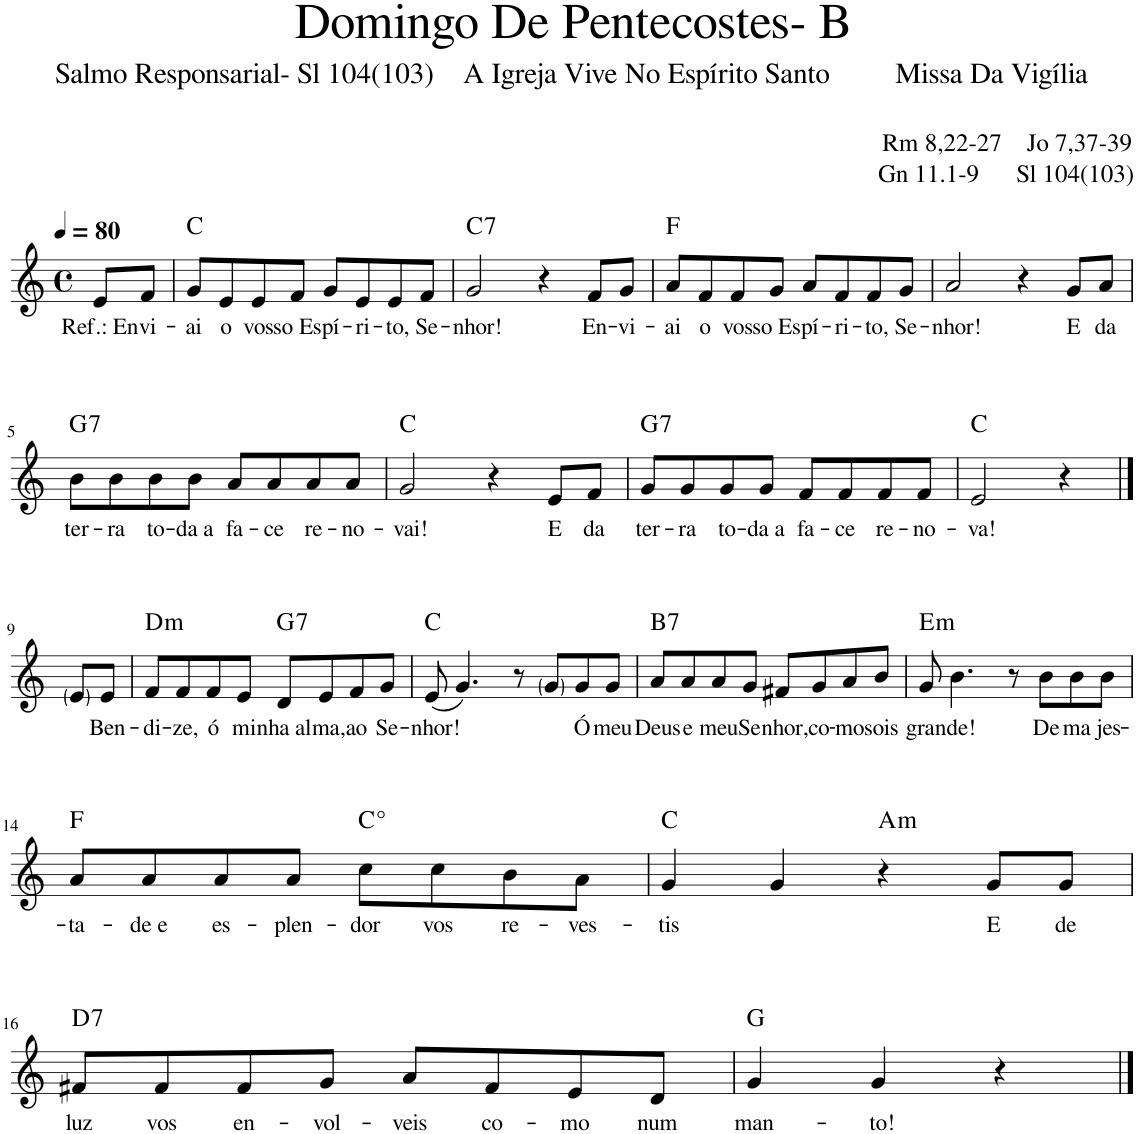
**kern	**text	**harte
*part1	*part1	*part1
*staff1	*staff1	*
*I"Voz	*	*
*I'Vo.	*	*
*clefG2	*	*
*k[]	*	*
*M4/4	*	*
*met(c)	*	*
*MM80	*	*
=	=	=
!	!LO:LY:b	!
8e/L	Ref.: En-	.
!	!LO:LY:b	!
8f/J	-vi-	.
=1	=1	=1
!	!LO:LY:b	!
8g/L	-ai	C:maj
!	!LO:LY:b	!
8e/	o	.
!	!LO:LY:b	!
8e/	vos-	.
!	!LO:LY:b	!
8f/J	-so Es-	.
!	!LO:LY:b	!
8g/L	-pí-	.
!	!LO:LY:b	!
8e/	-ri-	.
!	!LO:LY:b	!
8e/	-to,	.
!	!LO:LY:b	!
8f/J	Se-	.
=2	=2	=2
!	!LO:LY:b	!LO:H:kt=7
2g/	-nhor!	C:7
4r	.	.
!	!LO:LY:b	!
8f/L	En-	.
!	!LO:LY:b	!
8g/J	-vi-	.
=3	=3	=3
!	!LO:LY:b	!
8a/L	-ai	F:maj
!	!LO:LY:b	!
8f/	o	.
!	!LO:LY:b	!
8f/	vos-	.
!	!LO:LY:b	!
8g/J	-so Es-	.
!	!LO:LY:b	!
8a/L	-pí-	.
!	!LO:LY:b	!
8f/	-ri-	.
!	!LO:LY:b	!
8f/	-to,	.
!	!LO:LY:b	!
8g/J	Se-	.
=4	=4	=4
!	!LO:LY:b	!
2a/	-nhor!	.
4r	.	.
!	!LO:LY:b	!
8g/L	E	.
!	!LO:LY:b	!
8a/J	da	.
!!LO:LB:g=z
=5	=5	=5
!	!LO:LY:b	!LO:H:kt=7
8b\L	ter-	G:7
!	!LO:LY:b	!
8b\	-ra	.
!	!LO:LY:b	!
8b\	to-	.
!	!LO:LY:b	!
8b\J	-da a	.
!	!LO:LY:b	!
8a/L	fa-	.
!	!LO:LY:b	!
8a/	-ce	.
!	!LO:LY:b	!
8a/	re-	.
!	!LO:LY:b	!
8a/J	-no-	.
=6	=6	=6
!	!LO:LY:b	!
2g/	-vai!	C:maj
4r	.	.
!	!LO:LY:b	!
8e/L	E	.
!	!LO:LY:b	!
8f/J	da	.
=7	=7	=7
!	!LO:LY:b	!LO:H:kt=7
8g/L	ter-	G:7
!	!LO:LY:b	!
8g/	-ra	.
!	!LO:LY:b	!
8g/	to-	.
!	!LO:LY:b	!
8g/J	-da a	.
!	!LO:LY:b	!
8f/L	fa-	.
!	!LO:LY:b	!
8f/	-ce	.
!	!LO:LY:b	!
8f/	re-	.
!	!LO:LY:b	!
8f/J	-no-	.
=8	=8	=8
!	!LO:LY:b	!
2e/	-va!	C:maj
4r	.	.
!!LO:LB:g=z
==9	==9	==9
8e/L	.	.
!	!LO:LY:b	!
8e/J	Ben-	.
=10	=10	=10
!	!LO:LY:b	!LO:H:kt=m
8f/L	-di-	D:min
!	!LO:LY:b	!
8f/	-ze,	.
!	!LO:LY:b	!
8f/	ó	.
!	!LO:LY:b	!
8e/J	mi-	.
!	!LO:LY:b	!LO:H:kt=7
8d/L	-nha al-	G:7
!	!LO:LY:b	!
8e/	-ma,	.
!	!LO:LY:b	!
8f/	ao	.
!	!LO:LY:b	!
8g/J	Se-	.
=11	=11	=11
!	!LO:LY:b	!
(8e/	-nhor!	C:maj
4.g/)	.	.
8r	.	.
8g/L	.	.
!	!LO:LY:b	!
8g/	Ó	.
!	!LO:LY:b	!
8g/J	meu	.
=12	=12	=12
!	!LO:LY:b	!LO:H:kt=7
8a/L	Deus	B:7
!	!LO:LY:b	!
8a/	e	.
!	!LO:LY:b	!
8a/	meu	.
!	!LO:LY:b	!
8g/J	Se-	.
!	!LO:LY:b	!
8f#X/L	-nhor,	.
!	!LO:LY:b	!
8g/	co-	.
!	!LO:LY:b	!
8a/	-mo	.
!	!LO:LY:b	!
8b/J	sois	.
=13	=13	=13
!	!LO:LY:b	!LO:H:kt=m
8g/	gran-	E:min
!	!LO:LY:b	!
4.b\	-de!	.
8r	.	.
!	!LO:LY:b	!
8b\L	De	.
!	!LO:LY:b	!
8b\	ma-	.
!	!LO:LY:b	!
8b\J	-jes-	.
!!LO:LB:g=z
=14	=14	=14
!	!LO:LY:b	!
8a/L	-ta-	F:maj
!	!LO:LY:b	!
8a/	-de e	.
!	!LO:LY:b	!
8a/	es-	.
!	!LO:LY:b	!
8a/J	-plen-	.
!	!LO:LY:b	!LO:H:kt=°
8cc\L	-dor	.
!	!LO:LY:b	!
8cc\	vos	.
!	!LO:LY:b	!
8b\	re-	.
!	!LO:LY:b	!
8a\J	-ves-	.
=15	=15	=15
!	!LO:LY:b	!
4g/	-tis	C:maj
4g/	.	.
!	!	!LO:H:kt=m
4r	.	A:min
!	!LO:LY:b	!
8g/L	E	.
!	!LO:LY:b	!
8g/J	de	.
!!LO:LB:g=z
=16	=16	=16
!	!LO:LY:b	!LO:H:kt=7
8f#X/L	luz	D:7
!	!LO:LY:b	!
8f#/	vos	.
!	!LO:LY:b	!
8f#/	en-	.
!	!LO:LY:b	!
8g/J	-vol-	.
!	!LO:LY:b	!
8a/L	-veis	.
!	!LO:LY:b	!
8f#/	co-	.
!	!LO:LY:b	!
8e/	-mo	.
!	!LO:LY:b	!
8d/J	num	.
=17	=17	=17
!	!LO:LY:b	!
4g/	man-	G:maj
!	!LO:LY:b	!
4g/	-to!	.
4r	.	.
==	==	==
*-	*-	*-
